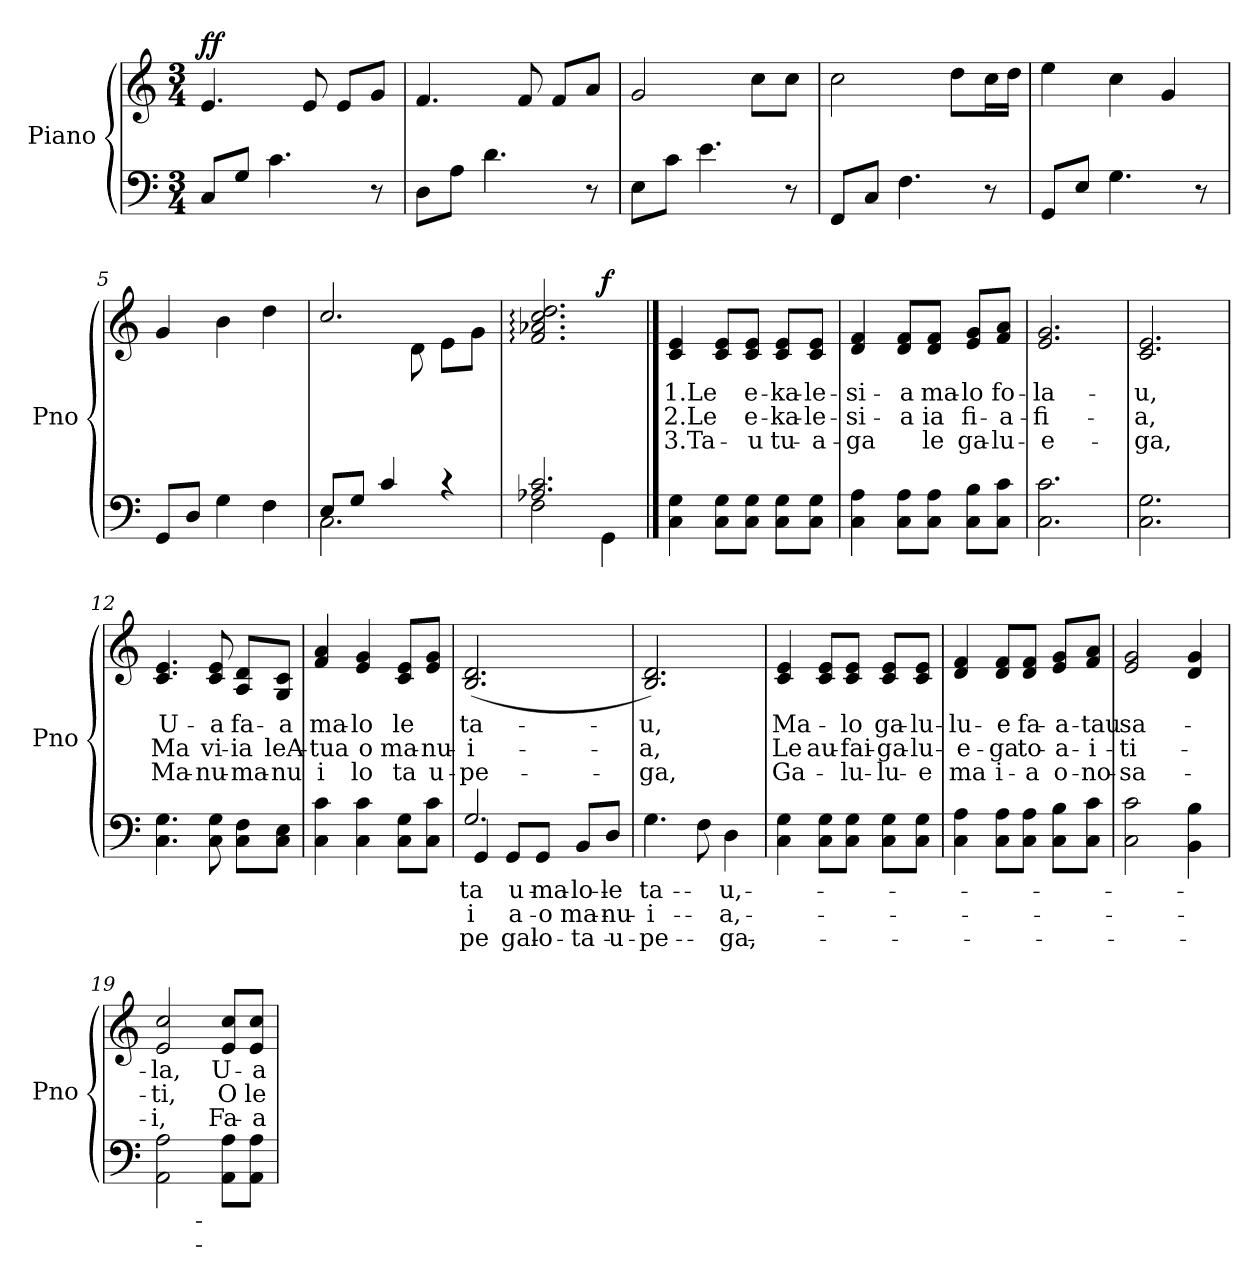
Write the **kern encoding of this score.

**kern	**text	**text	**text	**kern	**text	**text	**text	**dynam
*part1	*part1	*part1	*part1	*part1	*part1	*part1	*part1	*part1
*staff2	*staff2	*staff2	*staff2	*staff1	*staff1	*staff1	*staff1	*staff1/2
*I"Piano	*	*	*	*	*	*	*	*
*I'Pno	*	*	*	*	*	*	*	*
*clefF4	*	*	*	*clefG2	*	*	*	*
*k[]	*	*	*	*k[]	*	*	*	*
*C:	*	*	*	*C:	*	*	*	*
*M3/4	*	*	*	*M3/4	*	*	*	*
=	=	=	=	=	=	=	=	=
!	!	!	!	!	!	!	!	!LO:DY:b=2
!	!	!	!	!	!	!	!	!LO:DY:n=1:b
8C/L	.	.	.	4.e/	.	.	.	f f
8G/J	.	.	.	.	.	.	.	.
4.c\	.	.	.	.	.	.	.	.
.	.	.	.	8e/	.	.	.	.
.	.	.	.	8e/L	.	.	.	.
8r	.	.	.	8g/J	.	.	.	.
=1	=1	=1	=1	=1	=1	=1	=1	=1
8D\L	.	.	.	4.f/	.	.	.	.
8A\J	.	.	.	.	.	.	.	.
4.d\	.	.	.	.	.	.	.	.
.	.	.	.	8f/	.	.	.	.
.	.	.	.	8f/L	.	.	.	.
8r	.	.	.	8a/J	.	.	.	.
=2	=2	=2	=2	=2	=2	=2	=2	=2
8E\L	.	.	.	2g/	.	.	.	.
8c\J	.	.	.	.	.	.	.	.
4.e\	.	.	.	.	.	.	.	.
.	.	.	.	8cc\L	.	.	.	.
8r	.	.	.	8cc\J	.	.	.	.
=3	=3	=3	=3	=3	=3	=3	=3	=3
8FF/L	.	.	.	2cc\	.	.	.	.
8C/J	.	.	.	.	.	.	.	.
4.F\	.	.	.	.	.	.	.	.
.	.	.	.	8dd\L	.	.	.	.
8r	.	.	.	16cc\L	.	.	.	.
.	.	.	.	16dd\JJ	.	.	.	.
=4	=4	=4	=4	=4	=4	=4	=4	=4
8GG/L	.	.	.	4ee\	.	.	.	.
8E/J	.	.	.	.	.	.	.	.
4.G\	.	.	.	4cc\	.	.	.	.
.	.	.	.	4g/	.	.	.	.
8r	.	.	.	.	.	.	.	.
=5	=5	=5	=5	=5	=5	=5	=5	=5
8GG/L	.	.	.	4g/	.	.	.	.
8D/J	.	.	.	.	.	.	.	.
4G\	.	.	.	4b\	.	.	.	.
4F\	.	.	.	4dd\	.	.	.	.
=6	=6	=6	=6	=6	=6	=6	=6	=6
*^	*	*	*	*^	*	*	*	*
8E/L	2.C\	.	.	.	2.cc/	4.reyy	.	.	.	.
8G/J	.	.	.	.	.	.	.	.	.	.
4c/	.	.	.	.	.	.	.	.	.	.
.	.	.	.	.	.	8d\	.	.	.	.
4r	.	.	.	.	.	8e\L	.	.	.	.
.	.	.	.	.	.	8g\J	.	.	.	.
=7	=7	=7	=7	=7	=7	=7	=7	=7	=7	=7
!	!	!	!	!	!	!	!	!	!	!LO:DY:b=2
!	!	!	!	!	!	!	!	!	!	!LO:DY:n=1:b
*	*	*	*	*	*v	*v	*	*	*	*
2.A-X/ 2.c/	2F\	.	.	.	2.f/: 2.a-X/: 2.cc/: 2.dd/:	.	.	.	mp mp
!	!	!	!	!	!	!	!	!	!LO:DY:n=2:b=2
.	4GG\	.	.	.	.	.	.	.	f
*v	*v	*	*	*	*	*	*	*	*
!!LO:LB:g=z
==8	==8	==8	==8	==8	==8	==8	==8	==8
4C\ 4G\	.	.	.	4c/ 4e/	1.Le	2.Le	3.Ta-	.
8C\ 8G\L	.	.	.	8c/ 8e/L	.	.	.	.
8C\ 8G\J	.	.	.	8c/ 8e/J	e-	e-	u	.
8C\ 8G\L	.	.	.	8c/ 8e/L	-ka-	-ka-	tu-	.
8C\ 8G\J	.	.	.	8c/ 8e/J	-le-	-le-	-a-	.
=9	=9	=9	=9	=9	=9	=9	=9	=9
4C\ 4A\	.	.	.	4d/ 4f/	-si-	-si-	-ga	.
8C\ 8A\L	.	.	.	8d/ 8f/L	-a	-a	.	.
8C\ 8A\J	.	.	.	8d/ 8f/J	ma-	ia	le	.
8C\ 8B\L	.	.	.	8e/ 8g/L	-lo	fi-	ga-	.
8C\ 8c\J	.	.	.	8f/ 8a/J	fo-	-a-	-lu-	.
=10	=10	=10	=10	=10	=10	=10	=10	=10
2.C\ 2.c\	.	.	.	2.e/ 2.g/	-la-	-fi-	-e-	.
=11	=11	=11	=11	=11	=11	=11	=11	=11
2.C\ 2.G\	.	.	.	2.c/ 2.e/	-u,	-a,	-ga,	.
=12	=12	=12	=12	=12	=12	=12	=12	=12
4.C\ 4.G\	.	.	.	4.c/ 4.e/	U-	Ma	Ma-	.
8C\ 8G\	.	.	.	8c/ 8e/	-a	vi-	-nu-	.
8C\ 8F\L	.	.	.	8A/ 8d/L	fa-	-ia	-ma-	.
8C\ 8E\J	.	.	.	8G/ 8c/J	-a	leA-	-nu	.
=13	=13	=13	=13	=13	=13	=13	=13	=13
4C\ 4c\	.	.	.	4f/ 4a/	ma-	-tua	i	.
4C\ 4c\	.	.	.	4e/ 4g/	-lo	o	lo	.
8C\ 8G\L	.	.	.	8c/ 8e/L	le	ma-	ta	.
8C\ 8c\J	.	.	.	8e/ 8g/J	.	-nu-	u-	.
=14	=14	=14	=14	=14	=14	=14	=14	=14
*^	*	*	*	*	*	*	*	*
2.G/	4GG/	ta-	i-	pe-	(2.B/ 2.d/	ta-	-i-	-pe-	.
.	8GG/L	-u	-a	-ga	.	.	.	.	.
.	8GG/J	ma-	o	lo-	.	.	.	.	.
.	8BB/L	-lo-	ma-	-ta	.	.	.	.	.
.	8D/J	-le	-nu-	u-	.	.	.	.	.
=15	=15	=15	=15	=15	=15	=15	=15	=15	=15
2.ryy	4.G\	ta-	-i-	-pe-	2.B/ 2.d/)	-u,	-a,	-ga,	.
.	8F\	.	.	.	.	.	.	.	.
.	4D\	u,	a,	ga,	.	.	.	.	.
*v	*v	*	*	*	*	*	*	*	*
=16	=16	=16	=16	=16	=16	=16	=16	=16
4C\ 4G\	.	.	.	4c/ 4e/	Ma-	Le	Ga-	.
8C\ 8G\L	.	.	.	8c/ 8e/L	.	au-	.	.
8C\ 8G\J	.	.	.	8c/ 8e/J	-lo	-fai-	lu-	.
8C\ 8G\L	.	.	.	8c/ 8e/L	ga-	-ga-	-lu-	.
8C\ 8G\J	.	.	.	8c/ 8e/J	-lu-	-lu-	-e	.
=17	=17	=17	=17	=17	=17	=17	=17	=17
4C\ 4A\	.	.	.	4d/ 4f/	-lu-	-e-	ma	.
8C\ 8A\L	.	.	.	8d/ 8f/L	-e	-ga	i-	.
8C\ 8A\J	.	.	.	8d/ 8f/J	fa-	to-	-a	.
8C\ 8B\L	.	.	.	8e/ 8g/L	-a-	-a-	o-	.
8C\ 8c\J	.	.	.	8f/ 8a/J	-tau	-i-	-no-	.
!!LO:LB:g=z
=18	=18	=18	=18	=18	=18	=18	=18	=18
2C\ 2c\	.	.	.	2e/ 2g/	sa-	-ti-	-sa-	.
4BB\ 4B\	.	.	.	4d/ 4g/	.	.	.	.
=19	=19	=19	=19	=19	=19	=19	=19	=19
2AA\ 2A\	.	.	.	2e/ 2cc/	la,	ti,	-i,	.
8AA\ 8A\L	.	.	.	8e/ 8cc/L	U-	O	Fa-	.
8AA\ 8A\J	.	.	.	8e/ 8cc/J	-a	le	-a-	.
=	=	=	=	=	=	=	=	=
*-	*-	*-	*-	*-	*-	*-	*-	*-
